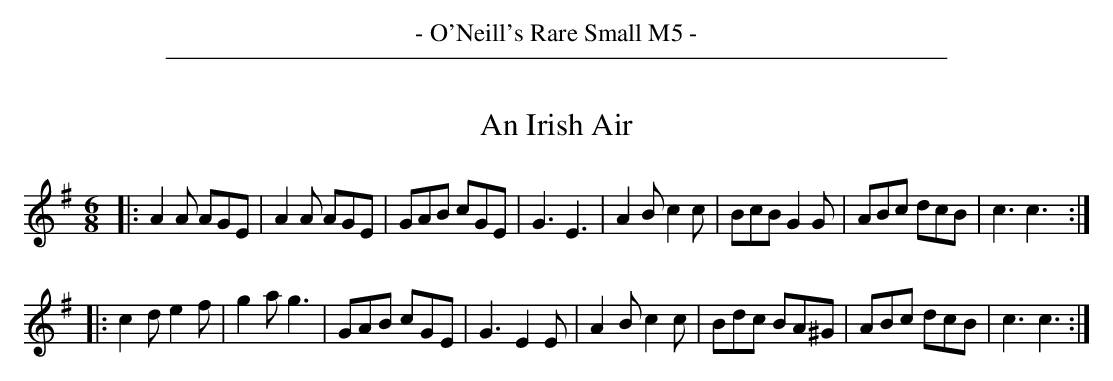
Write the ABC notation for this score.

X:1
T: An Irish Air
M: 6/8
L: 1/8
K: Ador	% ending on C
|:\
A2A AGE | A2A AGE  | GAB cGE | G3 E3 |\
A2B c2c | BcB G2G  | ABc dcB | c3 c3 ::
c2d e2f | g2a g3   | GAB cGE | G3 E2E |\
A2B c2c | Bdc BA^G | ABc dcB | c3 c3 :|
